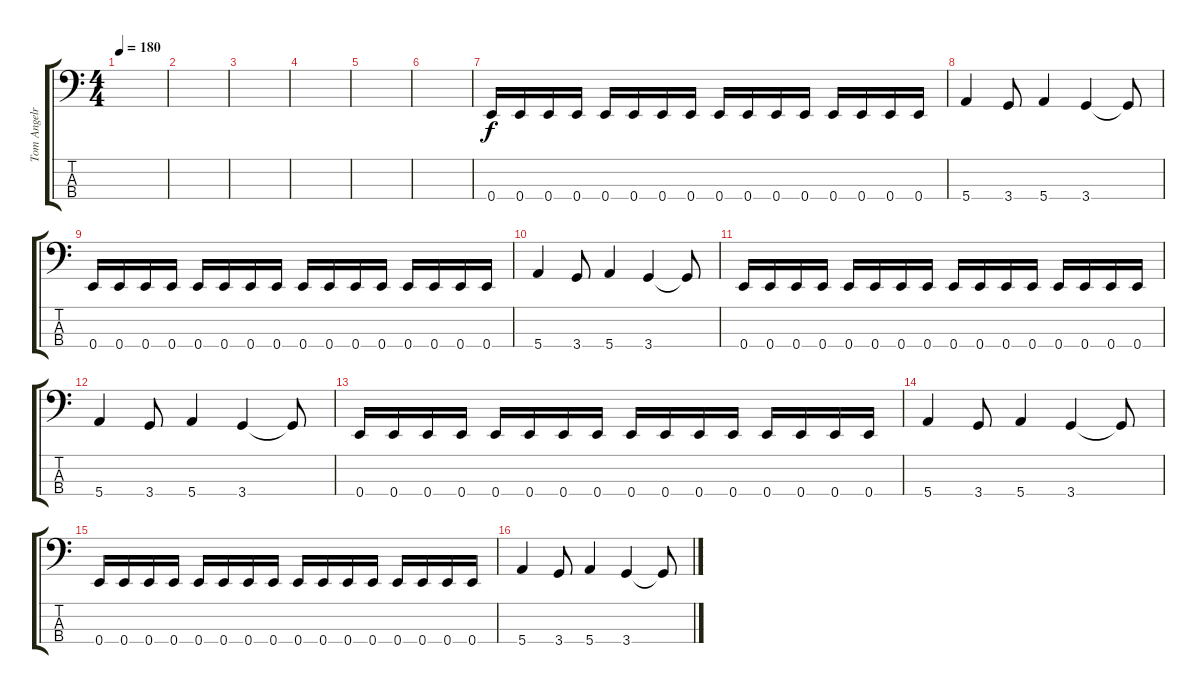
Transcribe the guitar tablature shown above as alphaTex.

\track ("Tom Angelripper (Bass and Vocals)" "Tom Angelr") {instrument electricbasspick}
\staff {score tabs}
\tuning (G2 D2 A1 E1) {hide}
\ts (4 4)
\tempo 180
\clef f4
\ks c
|
|
|
|
|
|
0.4.16 0.4.16 0.4.16 0.4.16 0.4.16 0.4.16 0.4.16 0.4.16 0.4.16 0.4.16 0.4.16 0.4.16 0.4.16 0.4.16 0.4.16 0.4.16 |
5.4.4 3.4.8 5.4.4 3.4.4 3.4{t}.8 |
0.4.16 0.4.16 0.4.16 0.4.16 0.4.16 0.4.16 0.4.16 0.4.16 0.4.16 0.4.16 0.4.16 0.4.16 0.4.16 0.4.16 0.4.16 0.4.16 |
5.4.4 3.4.8 5.4.4 3.4.4 3.4{t}.8 |
0.4.16 0.4.16 0.4.16 0.4.16 0.4.16 0.4.16 0.4.16 0.4.16 0.4.16 0.4.16 0.4.16 0.4.16 0.4.16 0.4.16 0.4.16 0.4.16 |
5.4.4 3.4.8 5.4.4 3.4.4 3.4{t}.8 |
0.4.16 0.4.16 0.4.16 0.4.16 0.4.16 0.4.16 0.4.16 0.4.16 0.4.16 0.4.16 0.4.16 0.4.16 0.4.16 0.4.16 0.4.16 0.4.16 |
5.4.4 3.4.8 5.4.4 3.4.4 3.4{t}.8 |
0.4.16 0.4.16 0.4.16 0.4.16 0.4.16 0.4.16 0.4.16 0.4.16 0.4.16 0.4.16 0.4.16 0.4.16 0.4.16 0.4.16 0.4.16 0.4.16 |
5.4.4 3.4.8 5.4.4 3.4.4 3.4{t}.8
